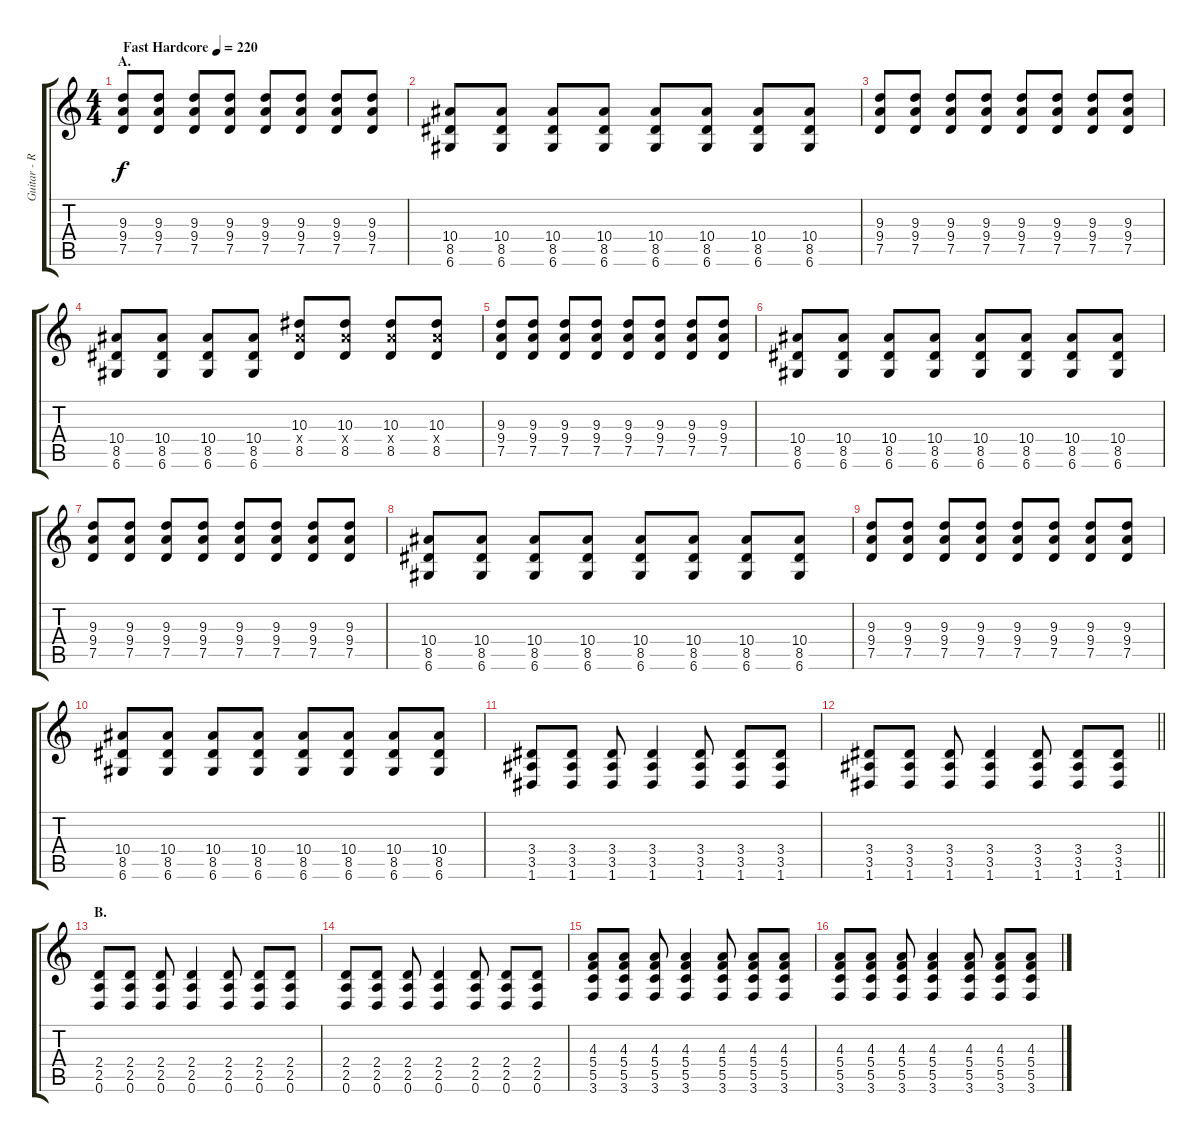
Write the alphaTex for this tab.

\track ("Guitar - Ryan Primrack" "Guitar - R") {instrument distortionguitar}
\staff {score tabs}
\tuning (D4 A3 F3 C3 G2 D2) {hide}
\ts (4 4)
\section ("" "A.")
\tempo (220 "Fast Hardcore")
\clef g2
\ks c
(9.3 9.4 7.5).8{dy f instrument distortionguitar} (9.3 9.4 7.5).8 (9.3 9.4 7.5).8 (9.3 9.4 7.5).8 (9.3 9.4 7.5).8 (9.3 9.4 7.5).8 (9.3 9.4 7.5).8 (9.3 9.4 7.5).8 |
(10.4 8.5 6.6).8 (10.4 8.5 6.6).8 (10.4 8.5 6.6).8 (10.4 8.5 6.6).8 (10.4 8.5 6.6).8 (10.4 8.5 6.6).8 (10.4 8.5 6.6).8 (10.4 8.5 6.6).8 |
(9.3 9.4 7.5).8 (9.3 9.4 7.5).8 (9.3 9.4 7.5).8 (9.3 9.4 7.5).8 (9.3 9.4 7.5).8 (9.3 9.4 7.5).8 (9.3 9.4 7.5).8 (9.3 9.4 7.5).8 |
(10.4 8.5 6.6).8 (10.4 8.5 6.6).8 (10.4 8.5 6.6).8 (10.4 8.5 6.6).8 (10.3 10.4{x} 8.5).8 (10.3 10.4{x} 8.5).8 (10.3 10.4{x} 8.5).8 (10.3 10.4{x} 8.5).8 |
(9.3 9.4 7.5).8 (9.3 9.4 7.5).8 (9.3 9.4 7.5).8 (9.3 9.4 7.5).8 (9.3 9.4 7.5).8 (9.3 9.4 7.5).8 (9.3 9.4 7.5).8 (9.3 9.4 7.5).8 |
(10.4 8.5 6.6).8 (10.4 8.5 6.6).8 (10.4 8.5 6.6).8 (10.4 8.5 6.6).8 (10.4 8.5 6.6).8 (10.4 8.5 6.6).8 (10.4 8.5 6.6).8 (10.4 8.5 6.6).8 |
(9.3 9.4 7.5).8 (9.3 9.4 7.5).8 (9.3 9.4 7.5).8 (9.3 9.4 7.5).8 (9.3 9.4 7.5).8 (9.3 9.4 7.5).8 (9.3 9.4 7.5).8 (9.3 9.4 7.5).8 |
(10.4 8.5 6.6).8 (10.4 8.5 6.6).8 (10.4 8.5 6.6).8 (10.4 8.5 6.6).8 (10.4 8.5 6.6).8 (10.4 8.5 6.6).8 (10.4 8.5 6.6).8 (10.4 8.5 6.6).8 |
(9.3 9.4 7.5).8 (9.3 9.4 7.5).8 (9.3 9.4 7.5).8 (9.3 9.4 7.5).8 (9.3 9.4 7.5).8 (9.3 9.4 7.5).8 (9.3 9.4 7.5).8 (9.3 9.4 7.5).8 |
(10.4 8.5 6.6).8 (10.4 8.5 6.6).8 (10.4 8.5 6.6).8 (10.4 8.5 6.6).8 (10.4 8.5 6.6).8 (10.4 8.5 6.6).8 (10.4 8.5 6.6).8 (10.4 8.5 6.6).8 |
(3.4 3.5 1.6).8 (3.4 3.5 1.6).8 (3.4 3.5 1.6).8 (3.4 3.5 1.6).4 (3.4 3.5 1.6).8 (3.4 3.5 1.6).8 (3.4 3.5 1.6).8 |
\barLineRight lightlight
(3.4 3.5 1.6).8 (3.4 3.5 1.6).8 (3.4 3.5 1.6).8 (3.4 3.5 1.6).4 (3.4 3.5 1.6).8 (3.4 3.5 1.6).8 (3.4 3.5 1.6).8 |
\section ("" "B.")
(2.4 2.5 0.6).8 (2.4 2.5 0.6).8 (2.4 2.5 0.6).8 (2.4 2.5 0.6).4 (2.4 2.5 0.6).8 (2.4 2.5 0.6).8 (2.4 2.5 0.6).8 |
(2.4 2.5 0.6).8 (2.4 2.5 0.6).8 (2.4 2.5 0.6).8 (2.4 2.5 0.6).4 (2.4 2.5 0.6).8 (2.4 2.5 0.6).8 (2.4 2.5 0.6).8 |
(4.3 5.4 5.5 3.6).8 (4.3 5.4 5.5 3.6).8 (4.3 5.4 5.5 3.6).8 (4.3 5.4 5.5 3.6).4 (4.3 5.4 5.5 3.6).8 (4.3 5.4 5.5 3.6).8 (4.3 5.4 5.5 3.6).8 |
(4.3 5.4 5.5 3.6).8 (4.3 5.4 5.5 3.6).8 (4.3 5.4 5.5 3.6).8 (4.3 5.4 5.5 3.6).4 (4.3 5.4 5.5 3.6).8 (4.3 5.4 5.5 3.6).8 (4.3 5.4 5.5 3.6).8
